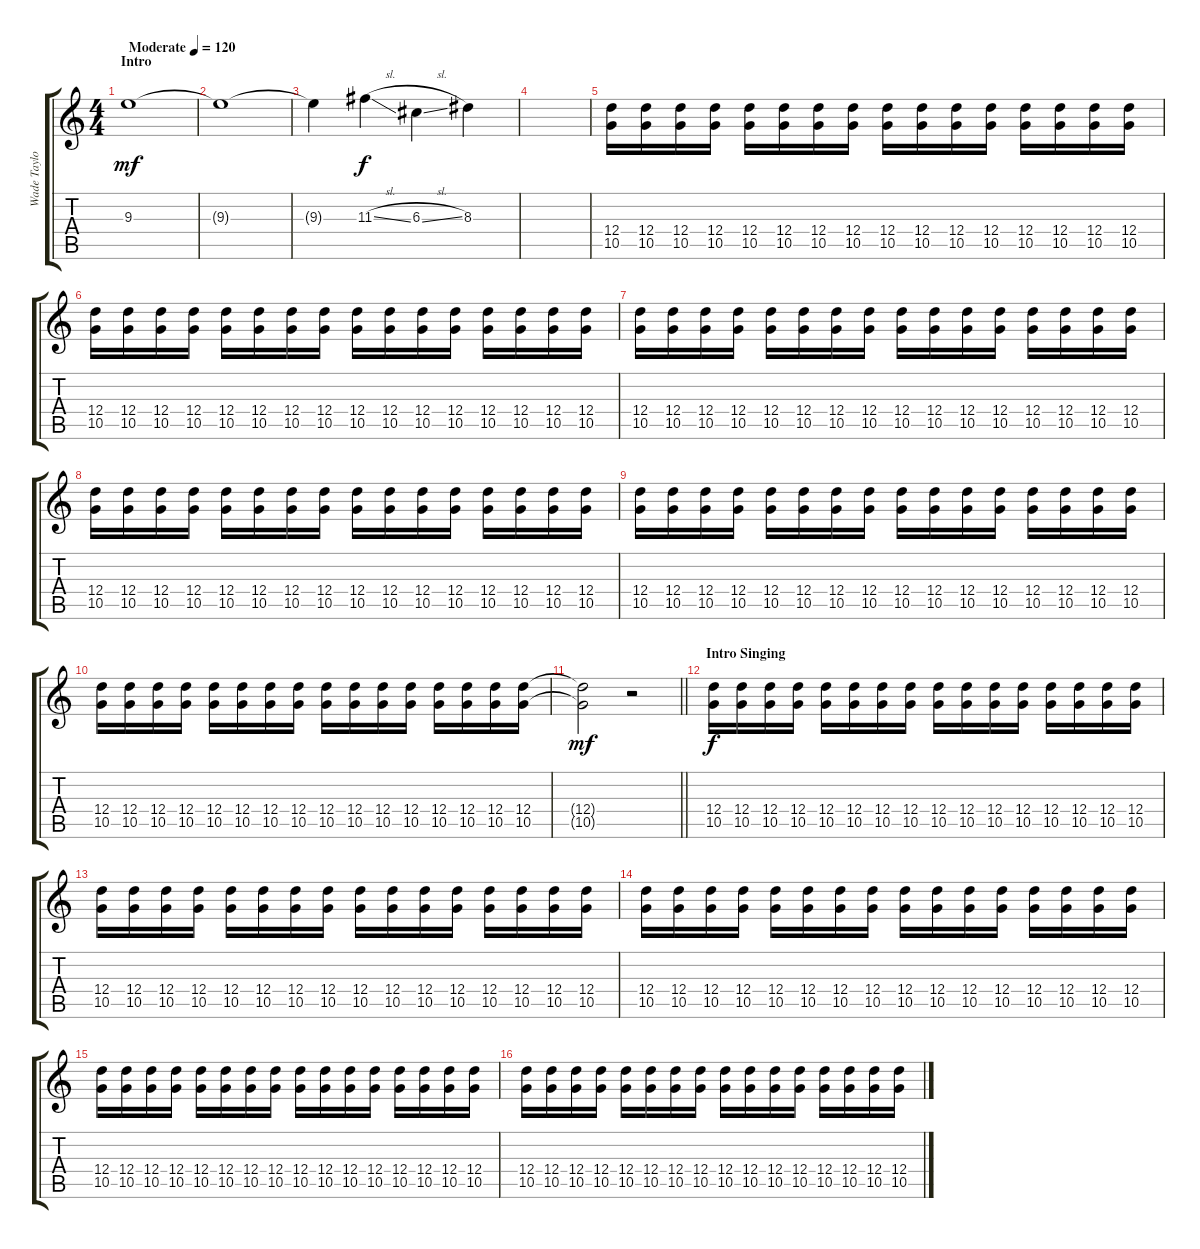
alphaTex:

\track ("Wade Taylor" "Wade Taylo") {instrument electricguitarmuted}
\staff {score tabs}
\tuning (E4 B3 G3 D3 A2 E2) {hide}
\ts (4 4)
\section ("" "Intro")
\tempo (120 "Moderate")
\clef g2
\ks c
9.3.1{dy mf instrument electricguitarmuted} |
9.3{t}.1 |
9.3{t}.4 11.3{sl}.4{dy f} 6.3{sl}.4 8.3.4 |
|
(12.4 10.5).16 (12.4 10.5).16 (12.4 10.5).16 (12.4 10.5).16 (12.4 10.5).16 (12.4 10.5).16 (12.4 10.5).16 (12.4 10.5).16 (12.4 10.5).16 (12.4 10.5).16 (12.4 10.5).16 (12.4 10.5).16 (12.4 10.5).16 (12.4 10.5).16 (12.4 10.5).16 (12.4 10.5).16 |
(12.4 10.5).16 (12.4 10.5).16 (12.4 10.5).16 (12.4 10.5).16 (12.4 10.5).16 (12.4 10.5).16 (12.4 10.5).16 (12.4 10.5).16 (12.4 10.5).16 (12.4 10.5).16 (12.4 10.5).16 (12.4 10.5).16 (12.4 10.5).16 (12.4 10.5).16 (12.4 10.5).16 (12.4 10.5).16 |
(12.4 10.5).16 (12.4 10.5).16 (12.4 10.5).16 (12.4 10.5).16 (12.4 10.5).16 (12.4 10.5).16 (12.4 10.5).16 (12.4 10.5).16 (12.4 10.5).16 (12.4 10.5).16 (12.4 10.5).16 (12.4 10.5).16 (12.4 10.5).16 (12.4 10.5).16 (12.4 10.5).16 (12.4 10.5).16 |
(12.4 10.5).16 (12.4 10.5).16 (12.4 10.5).16 (12.4 10.5).16 (12.4 10.5).16 (12.4 10.5).16 (12.4 10.5).16 (12.4 10.5).16 (12.4 10.5).16 (12.4 10.5).16 (12.4 10.5).16 (12.4 10.5).16 (12.4 10.5).16 (12.4 10.5).16 (12.4 10.5).16 (12.4 10.5).16 |
(12.4 10.5).16 (12.4 10.5).16 (12.4 10.5).16 (12.4 10.5).16 (12.4 10.5).16 (12.4 10.5).16 (12.4 10.5).16 (12.4 10.5).16 (12.4 10.5).16 (12.4 10.5).16 (12.4 10.5).16 (12.4 10.5).16 (12.4 10.5).16 (12.4 10.5).16 (12.4 10.5).16 (12.4 10.5).16 |
(12.4 10.5).16 (12.4 10.5).16 (12.4 10.5).16 (12.4 10.5).16 (12.4 10.5).16 (12.4 10.5).16 (12.4 10.5).16 (12.4 10.5).16 (12.4 10.5).16 (12.4 10.5).16 (12.4 10.5).16 (12.4 10.5).16 (12.4 10.5).16 (12.4 10.5).16 (12.4 10.5).16 (12.4 10.5).16 |
\barLineRight lightlight
(12.4{t} 10.5{t}).2{dy mf} r.2 |
\section ("" "Intro Singing")
(12.4 10.5).16{dy f} (12.4 10.5).16 (12.4 10.5).16 (12.4 10.5).16 (12.4 10.5).16 (12.4 10.5).16 (12.4 10.5).16 (12.4 10.5).16 (12.4 10.5).16 (12.4 10.5).16 (12.4 10.5).16 (12.4 10.5).16 (12.4 10.5).16 (12.4 10.5).16 (12.4 10.5).16 (12.4 10.5).16 |
(12.4 10.5).16 (12.4 10.5).16 (12.4 10.5).16 (12.4 10.5).16 (12.4 10.5).16 (12.4 10.5).16 (12.4 10.5).16 (12.4 10.5).16 (12.4 10.5).16 (12.4 10.5).16 (12.4 10.5).16 (12.4 10.5).16 (12.4 10.5).16 (12.4 10.5).16 (12.4 10.5).16 (12.4 10.5).16 |
(12.4 10.5).16 (12.4 10.5).16 (12.4 10.5).16 (12.4 10.5).16 (12.4 10.5).16 (12.4 10.5).16 (12.4 10.5).16 (12.4 10.5).16 (12.4 10.5).16 (12.4 10.5).16 (12.4 10.5).16 (12.4 10.5).16 (12.4 10.5).16 (12.4 10.5).16 (12.4 10.5).16 (12.4 10.5).16 |
(12.4 10.5).16 (12.4 10.5).16 (12.4 10.5).16 (12.4 10.5).16 (12.4 10.5).16 (12.4 10.5).16 (12.4 10.5).16 (12.4 10.5).16 (12.4 10.5).16 (12.4 10.5).16 (12.4 10.5).16 (12.4 10.5).16 (12.4 10.5).16 (12.4 10.5).16 (12.4 10.5).16 (12.4 10.5).16 |
(12.4 10.5).16 (12.4 10.5).16 (12.4 10.5).16 (12.4 10.5).16 (12.4 10.5).16 (12.4 10.5).16 (12.4 10.5).16 (12.4 10.5).16 (12.4 10.5).16 (12.4 10.5).16 (12.4 10.5).16 (12.4 10.5).16 (12.4 10.5).16 (12.4 10.5).16 (12.4 10.5).16 (12.4 10.5).16
